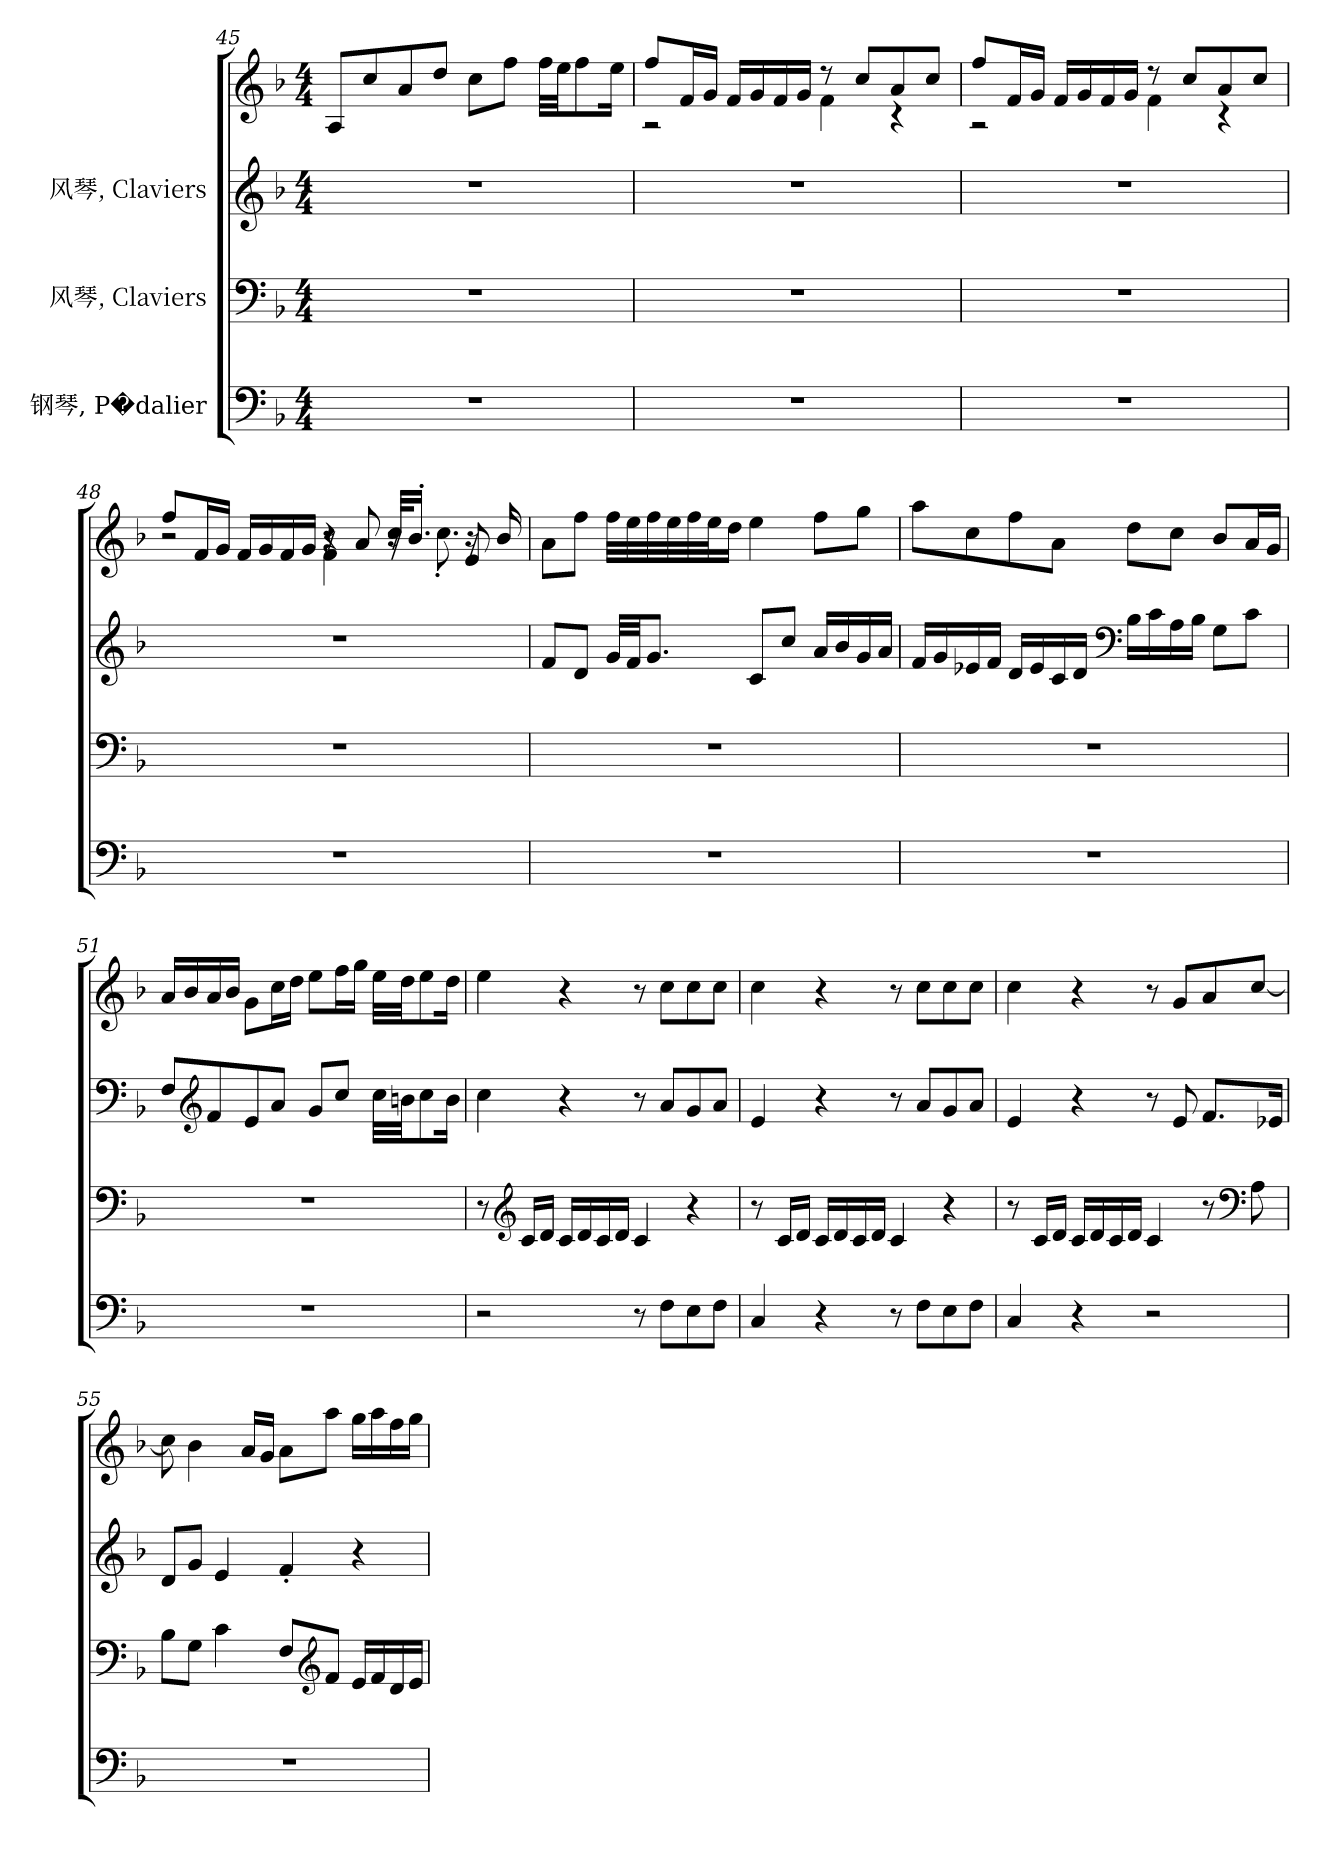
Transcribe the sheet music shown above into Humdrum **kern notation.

**kern	**kern	**kern	**kern
*part3	*part2	*part1	*part1
*staff4	*staff3	*staff2	*staff1
*I"钢琴, P�dalier	*I"风琴, Claviers	*I"风琴, Claviers	*
*clefF4	*clefF4	*clefG2	*clefG2
*k[b-]	*k[b-]	*k[b-]	*k[b-]
*M4/4	*M4/4	*M4/4	*M4/4
=45	=45	=45	=45
1r	1r	1r	8A/L
.	.	.	8cc/
.	.	.	8a/
.	.	.	8dd/J
.	.	.	8cc\L
.	.	.	8ff\J
.	.	.	32ff\LLL
.	.	.	32ee\JJ
.	.	.	8ff\
.	.	.	16ee\Jk
=46	=46	=46	=46
*	*	*	*^
1r	1r	1r	8ff/L	2r
.	.	.	16f/L	.
.	.	.	16g/JJ	.
.	.	.	16f/LL	.
.	.	.	16g/	.
.	.	.	16f/	.
.	.	.	16g/JJ	.
.	.	.	8r	4f\
.	.	.	8cc/L	.
.	.	.	8a/	4r
.	.	.	8cc/J	.
!!LO:LB:g=z	!!
=47	=47	=47	=47	=47
1r	1r	1r	8ff/L	2r
.	.	.	16f/L	.
.	.	.	16g/JJ	.
.	.	.	16f/LL	.
.	.	.	16g/	.
.	.	.	16f/	.
.	.	.	16g/JJ	.
.	.	.	8r	4f\
.	.	.	8cc/L	.
.	.	.	8a/	4r
.	.	.	8cc/J	.
=48	=48	=48	=48	=48
*	*	*	*	*^
1r	1r	1r	8ff/L	2r	2r
.	.	.	16f/L	.	.
.	.	.	16g/JJ	.	.
.	.	.	16f/LL	.	.
.	.	.	16g/	.	.
.	.	.	16f/	.	.
.	.	.	16g/JJ	.	.
.	.	.	8r	4f\	4r
.	.	.	8a/	.	.
.	.	.	32cc/KLL	16r	8r
.	.	.	16.b-'/JJ	.	.
.	.	.	.	8.cc'\	.
.	.	.	16r	.	8e/
.	.	.	16b-/	.	.
*	*	*	*v	*v	*v
=49	=49	=49	=49
1r	1r	8f/L	8a\L
.	.	8d/J	8ff\J
.	.	32g/LLL	32ff\LLL
.	.	32f/JJ	32ee\
.	.	8.g/J	32ff\
.	.	.	32ee\
.	.	.	32ff\
.	.	.	32ee\J
.	.	.	16dd\JJ
.	.	8c/L	4ee\
.	.	8cc/J	.
.	.	16a/LL	8ff\L
.	.	16b-/	.
.	.	16g/	8gg\J
.	.	16a/JJ	.
!!LO:PB:g=z
=50	=50	=50	=50
1r	1r	16f/LL	8aa\L
.	.	16g/	.
.	.	16e-X/	8cc\
.	.	16f/JJ	.
.	.	16d/LL	8ff\
.	.	16e-/	.
.	.	16c/	8a\J
.	.	16d/JJ	.
*	*	*clefF4	*
.	.	16B-\LL	8dd\L
.	.	16c\	.
.	.	16A\	8cc\J
.	.	16B-\JJ	.
.	.	8G\L	8b-/L
.	.	8c\J	16a/L
.	.	.	16g/JJ
=51	=51	=51	=51
1r	1r	8F/L	16a/LL
.	.	.	16b-/
*	*	*clefG2	*
.	.	8f/	16a/
.	.	.	16b-/JJ
.	.	8e/	8g\L
.	.	8a/J	16cc\L
.	.	.	16dd\JJ
.	.	8g/L	8ee\L
.	.	8cc/J	16ff\L
.	.	.	16gg\JJ
.	.	32cc\LLL	32ee\LLL
.	.	32bn\JJ	32dd\JJ
.	.	8cc\	8ee\
.	.	16b\Jk	16dd\Jk
!!LO:LB:g=z
=52	=52	=52	=52
2r	8r	4cc\	4ee\
*	*clefG2	*	*
.	16c/LL	.	.
.	16d/JJ	.	.
.	16c/LL	4r	4r
.	16d/	.	.
.	16c/	.	.
.	16d/JJ	.	.
8r	4c/	8r	8r
8F\L	.	8a/L	8cc\L
8E\	4r	8g/	8cc\
8F\J	.	8a/J	8cc\J
=53	=53	=53	=53
4C/	8r	4e/	4cc\
.	16c/LL	.	.
.	16d/JJ	.	.
4r	16c/LL	4r	4r
.	16d/	.	.
.	16c/	.	.
.	16d/JJ	.	.
8r	4c/	8r	8r
8F\L	.	8a/L	8cc\L
8E\	4r	8g/	8cc\
8F\J	.	8a/J	8cc\J
=54	=54	=54	=54
4C/	8r	4e/	4cc\
.	16c/LL	.	.
.	16d/JJ	.	.
4r	16c/LL	4r	4r
.	16d/	.	.
.	16c/	.	.
.	16d/JJ	.	.
2r	4c/	8r	8r
.	.	8e/	8g/L
.	8r	8.f/L	8a/
*	*clefF4	*	*
.	8A\	.	[8cc/J
.	.	16e-X/Jk	.
!!LO:LB:g=z
=55	=55	=55	=55
1r	8B-\L	8d/L	8cc\]
.	8G\J	8g/J	4b-\
.	4c\	4e/	.
.	.	.	16a/LL
.	.	.	16g/JJ
.	8F/L	4f'/	8a\L
*	*clefG2	*	*
.	8f/J	.	8aa\J
.	16e/LL	4r	16gg\LL
.	16f/	.	16aa\
.	16d/	.	16ff\
.	16e/JJ	.	16gg\JJ
=	=	=	=
*-	*-	*-	*-
